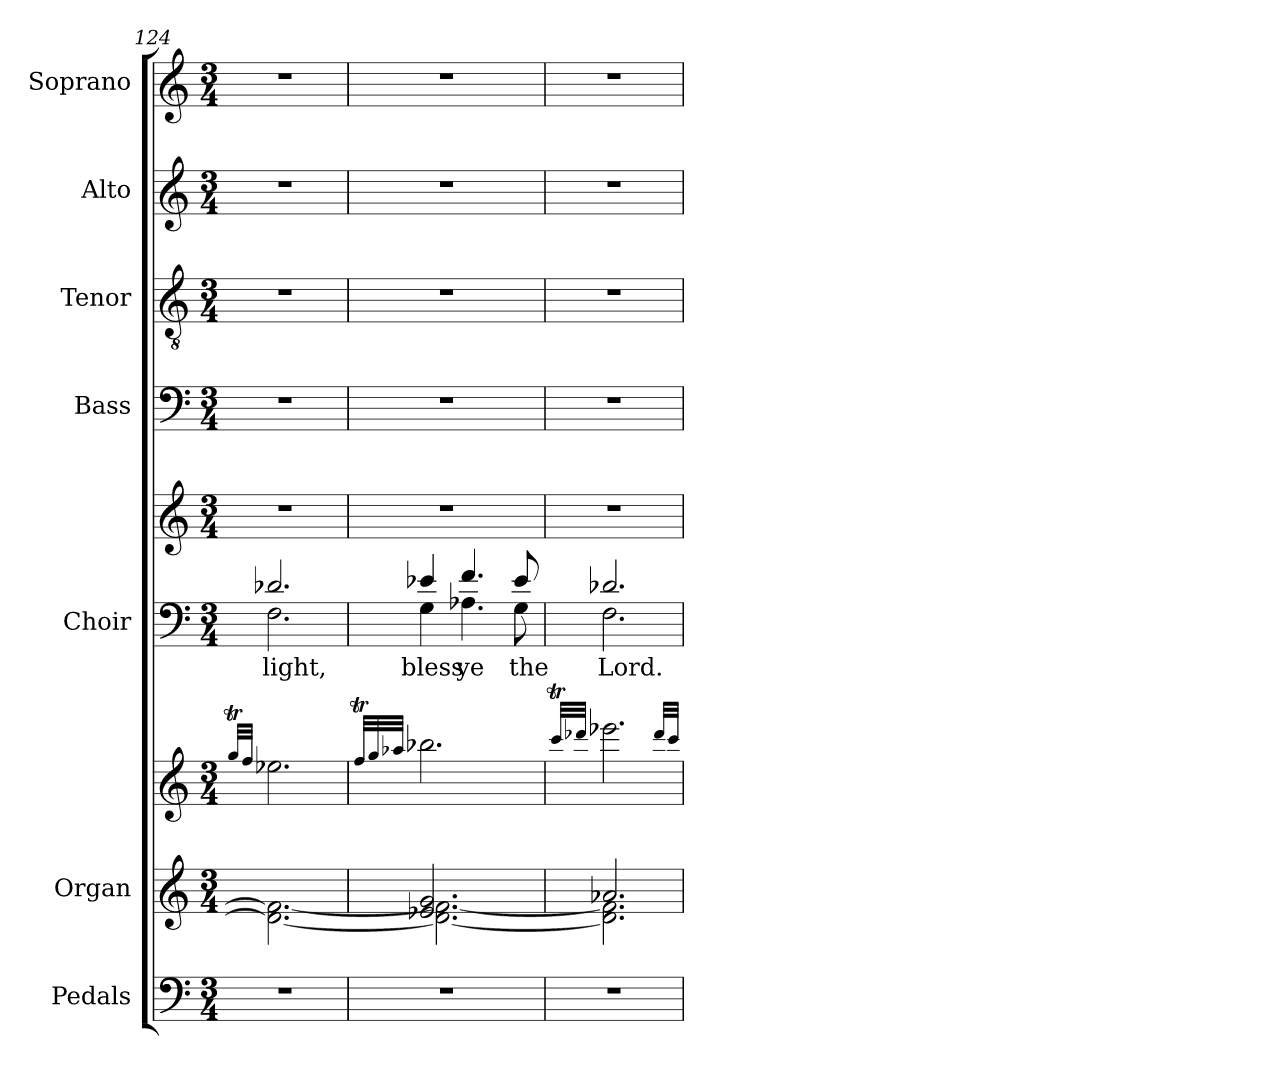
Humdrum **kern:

**kern	**kern	**kern	**kern	**text	**kern	**kern	**kern	**kern	**kern
*part7	*part6	*part6	*part5	*part5	*part5	*part4	*part3	*part2	*part1
*staff9	*staff8	*staff7	*staff6	*staff6	*staff5	*staff4	*staff3	*staff2	*staff1
*I"Pedals	*I"Organ	*	*I"Choir	*	*	*I"Bass	*I"Tenor	*I"Alto	*I"Soprano
*I'Ped.	*I'Org.	*	*I'Choir	*	*	*I'B.	*I'T.	*I'A.	*I'S.
*clefF4	*clefG2	*clefG2	*clefF4	*	*clefG2	*clefF4	*clefGv2	*clefG2	*clefG2
*	*	*	*	*	*	*	*ITrd7c12	*	*
*k[]	*k[]	*k[]	*k[]	*	*k[]	*k[]	*k[]	*k[]	*k[]
*C:	*C:	*C:	*C:	*	*C:	*C:	*C:	*C:	*C:
*M3/4	*M3/4	*M3/4	*M3/4	*	*M3/4	*M3/4	*M3/4	*M3/4	*M3/4
=124	=124	=124	=124	=124	=124	=124	=124	=124	=124
.	.	32qggTi/LLL	.	.	.	.	.	.	.
.	.	32qffi/JJJ	.	.	.	.	.	.	.
!LO:N:vis=1	!	!	!	!	!	!	!	!	!
*	*^	*	*	*	*	*	*	*	*
!	!	!	!	!	!LO:LY:a:color=#000000	!LO:N:vis=1	!LO:N:vis=1	!LO:N:vis=1	!LO:N:vis=1	!LO:N:vis=1
*	*	*	*	*^	*	*	*	*	*	*
2.r	2.ryy	2.d-i\_< 2.fi_<	2.ee-Xi\	2.d-Xi/	2.Fi\	light,	2.r	2.r	2.r	2.r	2.r
=125	=125	=125	=125	=125	=125	=125	=125	=125	=125	=125	=125
.	.	.	32qffTi/LLL	.	.	.	.	.	.	.	.
.	.	.	32qggi/	.	.	.	.	.	.	.	.
.	.	.	32qaa-Xi/JJJ	.	.	.	.	.	.	.	.
!LO:N:vis=1	!	!	!	!	!	!	!	!	!	!	!
!	!	!	!	!	!	!LO:LY:a:color=#000000	!	!	!	!	!
!	!	!	!	!	!	!LO:LY:b:color=#000000	!LO:N:vis=1	!LO:N:vis=1	!LO:N:vis=1	!LO:N:vis=1	!LO:N:vis=1
2.r	2.e-Xi/ 2.gi	2.d-i\_< 2.fi_<	2.bb-Xi\	4e-Xi/	4Gi\	bless	2.r	2.r	2.r	2.r	2.r
!	!	!	!	!	!	!LO:LY:a:color=#000000	!	!	!	!	!
!	!	!	!	!	!	!LO:LY:b:color=#000000	!	!	!	!	!
.	.	.	.	4.fi/	4.A-Xi\	ye	.	.	.	.	.
!	!	!	!	!	!	!LO:LY:a:color=#000000	!	!	!	!	!
!	!	!	!	!	!	!LO:LY:b:color=#000000	!	!	!	!	!
.	.	.	.	8e-i/	8Gi\	the	.	.	.	.	.
=126	=126	=126	=126	=126	=126	=126	=126	=126	=126	=126	=126
.	.	.	32qcccTi/LLL	.	.	.	.	.	.	.	.
.	.	.	32qddd-Xi/JJJ	.	.	.	.	.	.	.	.
!LO:N:vis=1	!	!	!	!	!	!	!	!	!	!	!
!	!	!	!	!	!	!LO:LY:a:color=#000000	!	!	!	!	!
!	!	!	!	!	!	!LO:LY:b:color=#000000	!LO:N:vis=1	!LO:N:vis=1	!LO:N:vis=1	!LO:N:vis=1	!LO:N:vis=1
2.r	2.a-Xi/	2.d-i\] 2.fi]	2.eee-Xi\	2.d-Xi/	2.Fi\	Lord.	2.r	2.r	2.r	2.r	2.r
*	*v	*v	*	*v	*v	*	*	*	*	*	*
.	.	32qddd-i/LLL	.	.	.	.	.	.	.
.	.	32qccci/JJJ	.	.	.	.	.	.	.
=	=	=	=	=	=	=	=	=	=
*-	*-	*-	*-	*-	*-	*-	*-	*-	*-
